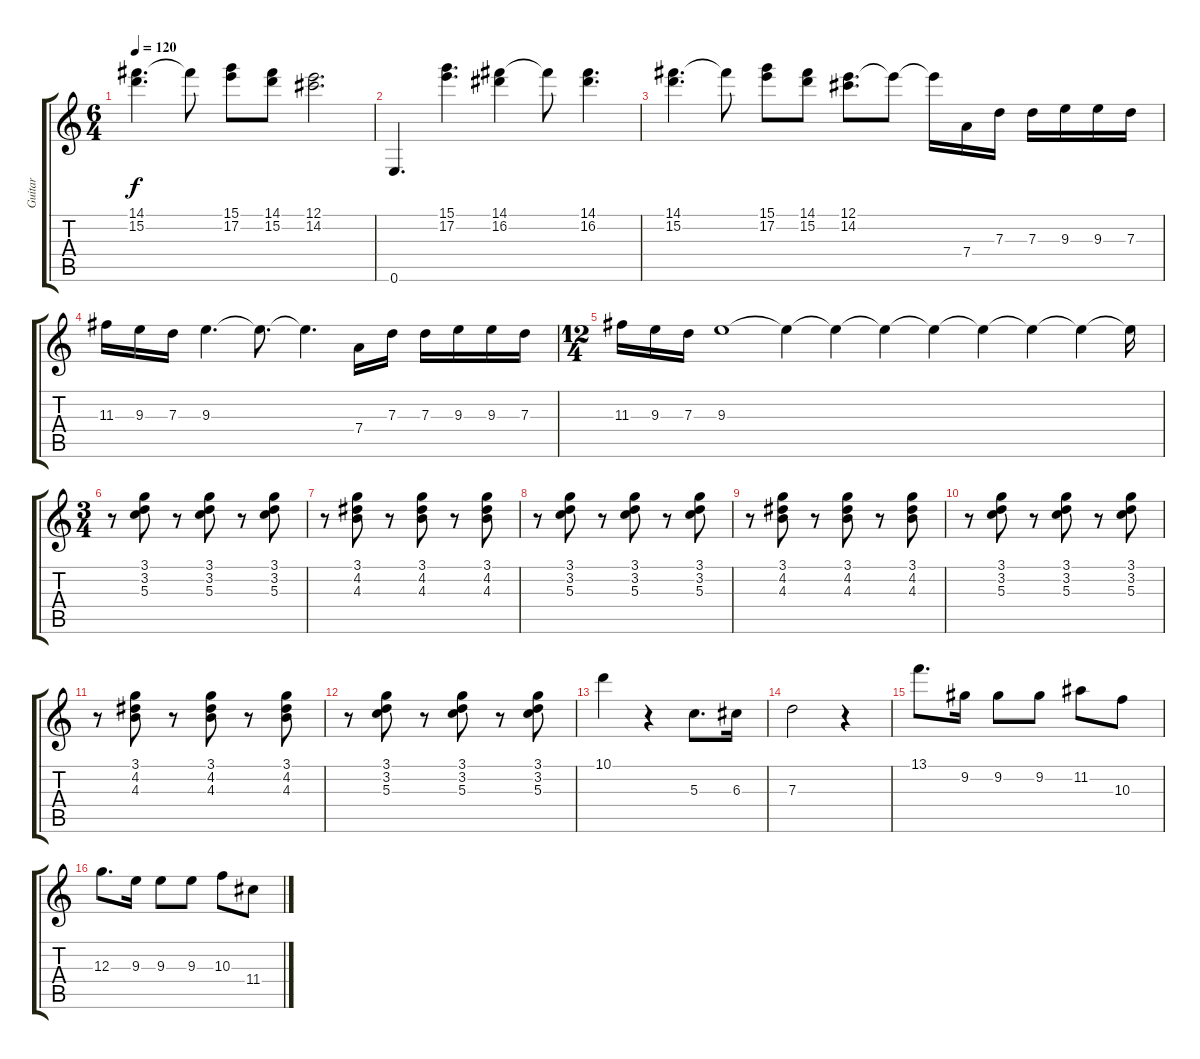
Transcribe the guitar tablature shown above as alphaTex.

\track ("Guitar " "Guitar ") {instrument electricguitarclean bank 255}
\staff {score tabs}
\tuning (E4 B3 G3 D3 A2 E2) {hide}
\ts (6 4)
\tempo 120
\clef g2
\ks c
(14.1 15.2).4{d dy f} 14.1{t}.8 (15.1 17.2).8 (14.1 15.2).8 (12.1 14.2).2{d} |
0.6.4{d} (15.1 17.2).4{d} (14.1 16.2).4 14.1{t}.8 (14.1 16.2).4{d} |
(14.1 15.2).4{d} 14.1{t}.8 (15.1 17.2).8 (14.1 15.2).8 (12.1 14.2).8{d} 12.1{t}.8 12.1{t}.16 7.4.16 7.3.16 7.3.16 9.3.16 9.3.16 7.3.16 |
11.3.16 9.3.16 7.3.16 9.3.4{d} 9.3{t}.8{d} 9.3{t}.4{d} 7.4.16 7.3.16 7.3.16 9.3.16 9.3.16 7.3.16 |
\ts (12 4)
11.3.16 9.3.16 7.3.16 9.3.1 9.3{t}.4 9.3{t}.4 9.3{t}.4 9.3{t}.4 9.3{t}.4 9.3{t}.4 9.3{t}.4 9.3{t}.16 |
\ts (3 4)
r.8 (3.1 3.2 5.3).8 r.8 (3.1 3.2 5.3).8 r.8 (3.1 3.2 5.3).8 |
r.8 (3.1 4.2 4.3).8 r.8 (3.1 4.2 4.3).8 r.8 (3.1 4.2 4.3).8 |
r.8 (3.1 3.2 5.3).8 r.8 (3.1 3.2 5.3).8 r.8 (3.1 3.2 5.3).8 |
r.8 (3.1 4.2 4.3).8 r.8 (3.1 4.2 4.3).8 r.8 (3.1 4.2 4.3).8 |
r.8 (3.1 3.2 5.3).8 r.8 (3.1 3.2 5.3).8 r.8 (3.1 3.2 5.3).8 |
r.8 (3.1 4.2 4.3).8 r.8 (3.1 4.2 4.3).8 r.8 (3.1 4.2 4.3).8 |
r.8 (3.1 3.2 5.3).8 r.8 (3.1 3.2 5.3).8 r.8 (3.1 3.2 5.3).8 |
10.1.4 r.4 5.3.8{d} 6.3.16 |
7.3.2 r.4 |
13.1.8{d} 9.2.16 9.2.8 9.2.8 11.2.8 10.3.8 |
12.3.8{d} 9.3.16 9.3.8 9.3.8 10.3.8 11.4.8
